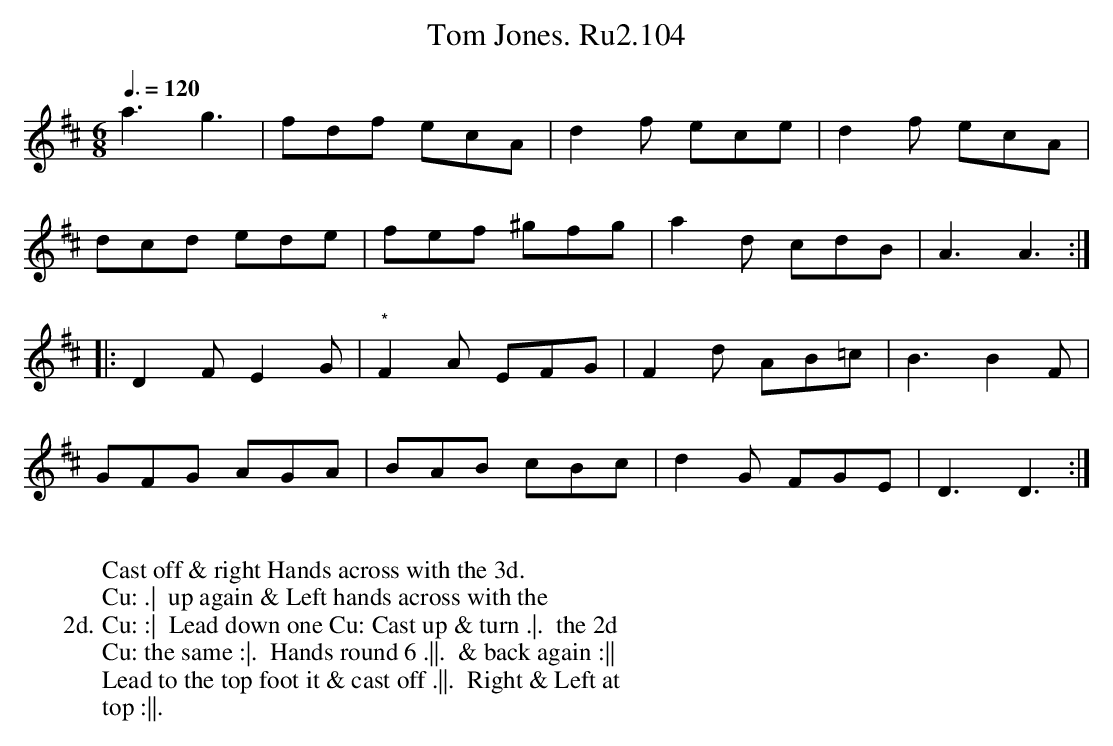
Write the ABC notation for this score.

X:1
T:Tom Jones. Ru2.104
L:1/8
M:6/8
Q:3/8=120
K:D
a3g3|fdf ecA|d2f ece|d2f ecA|
dcd ede|fef ^gfg|a2d cdB|A3A3 :|
|: D2F E2G|"*"F2A EFG|F2d AB=c|B3 B2F|
GFG AGA|BAB cBc|d2G FGE|D3D3 :|
W:
W: Cast off & right Hands across with the 3d.
W: Cu: .|  up again & Left hands across with the
W: 2d. Cu: :|  Lead down one Cu: Cast up & turn .|.  the 2d
W: Cu: the same :|.  Hands round 6 .||.  & back again :||
W: Lead to the top foot it & cast off .||.  Right & Left at
W: top :||.
